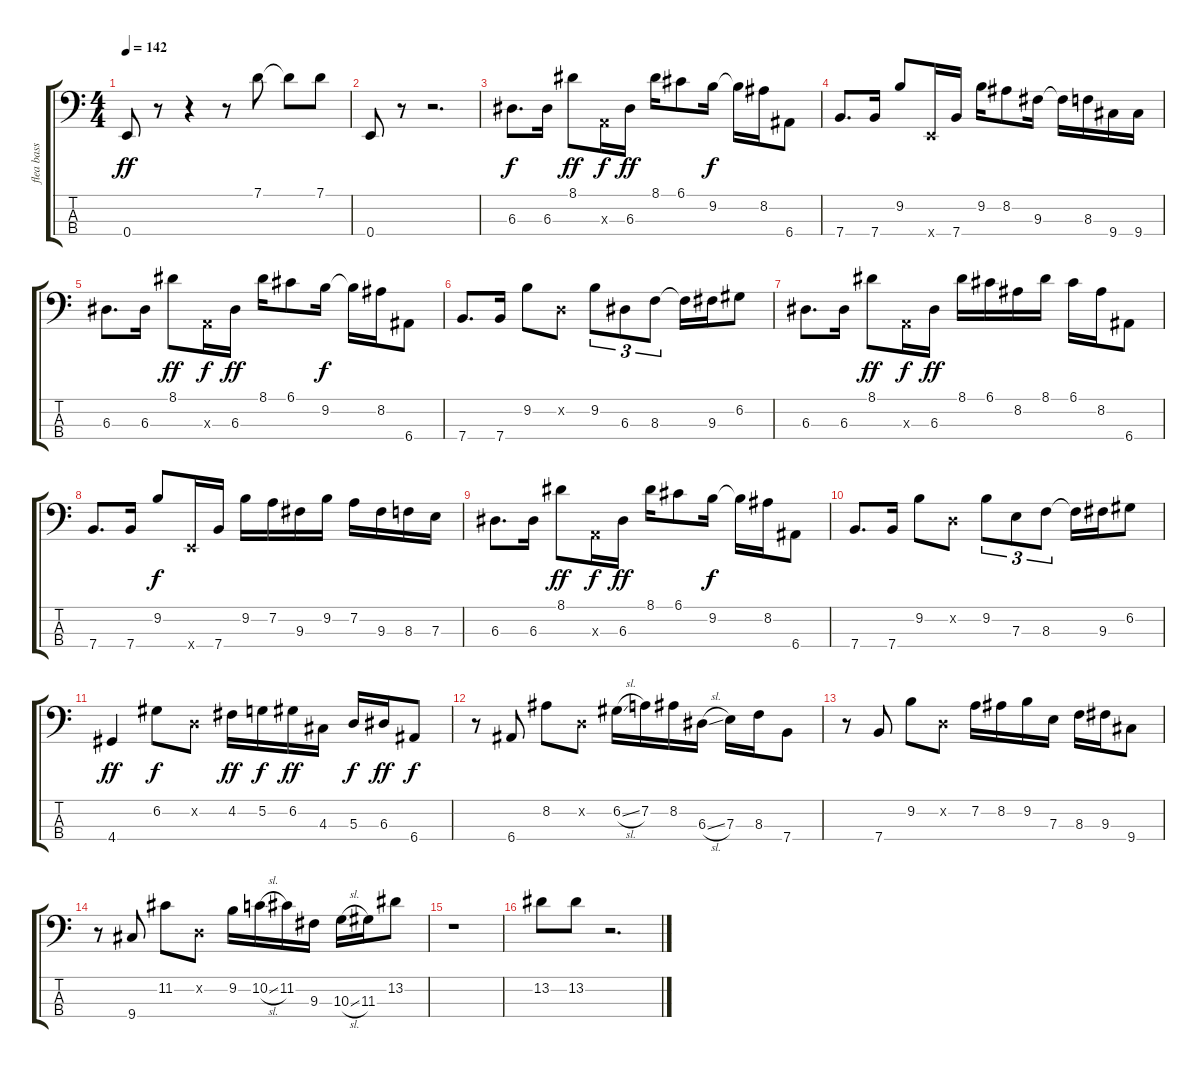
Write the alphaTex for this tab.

\track ("flea bass" "flea bass") {instrument slapbass1}
\staff {score tabs}
\tuning (G2 D2 A1 E1) {hide}
\ts (4 4)
\tempo 142
\clef f4
\ks c
0.4.8{dy ff} r.8 r.4 r.8 7.1.8 7.1{t}.8 7.1.8 |
0.4.8 r.8 r.2{d} |
6.3.8{d dy f} 6.3.16 8.1.8{dy ff} 0.3{x}.16{dy f} 6.3.16{dy ff} 8.1.16 6.1.8 9.2.16{dy f} 9.2{t}.16 8.2.16 6.4.8 |
7.4.8{d} 7.4.16 9.2.8 0.4{x}.16 7.4.16 9.2.16 8.2.8 9.3.16 9.3{t}.16 8.3.16 9.4.16 9.4.16 |
6.3.8{d} 6.3.16 8.1.8{dy ff} 0.3{x}.16{dy f} 6.3.16{dy ff} 8.1.16 6.1.8 9.2.16{dy f} 9.2{t}.16 8.2.16 6.4.8 |
7.4.8{d} 7.4.16 9.2.8 0.2{x}.8 9.2.8{tu (3 2)} 6.3.8{tu (3 2)} 8.3.8{tu (3 2)} 8.3{t}.16 9.3.16 6.2.8 |
6.3.8{d} 6.3.16 8.1.8{dy ff} 0.3{x}.16{dy f} 6.3.16{dy ff} 8.1.16 6.1.16 8.2.16 8.1.16 6.1.16 8.2.16 6.4.8 |
7.4.8{d} 7.4.16 9.2.8{dy f} 0.4{x}.16 7.4.16 9.2.16 7.2.16 9.3.16 9.2.16 7.2.16 9.3.16 8.3.16 7.3.16 |
6.3.8{d} 6.3.16 8.1.8{dy ff} 0.3{x}.16{dy f} 6.3.16{dy ff} 8.1.16 6.1.8 9.2.16{dy f} 9.2{t}.16 8.2.16 6.4.8 |
7.4.8{d} 7.4.16 9.2.8 0.2{x}.8 9.2.8{tu (3 2)} 7.3.8{tu (3 2)} 8.3.8{tu (3 2)} 8.3{t}.16 9.3.16 6.2.8 |
4.4.4{dy ff} 6.2.8{dy f} 0.2{x}.8 4.2.16{dy ff} 5.2.16{dy f} 6.2.16{dy ff} 4.3.16 5.3.16{dy f} 6.3.16{dy ff} 6.4.8{dy f} |
r.8 6.4.8 8.2.8 0.2{x}.8 6.2{sl}.16 7.2.16 8.2.16 6.3{sl}.16 7.3.16 8.3.16 7.4.8 |
r.8 7.4.8 9.2.8 0.2{x}.8 7.2.16 8.2.16 9.2.16 7.3.16 8.3.16 9.3.16 9.4.8 |
r.8 9.4.8 11.2.8 0.2{x}.8 9.2.16 10.2{sl}.16 11.2.16 9.3.16 10.3{sl}.16 11.3.16 13.2.8 |
r.1 |
13.2.8 13.2.8 r.2{d}
